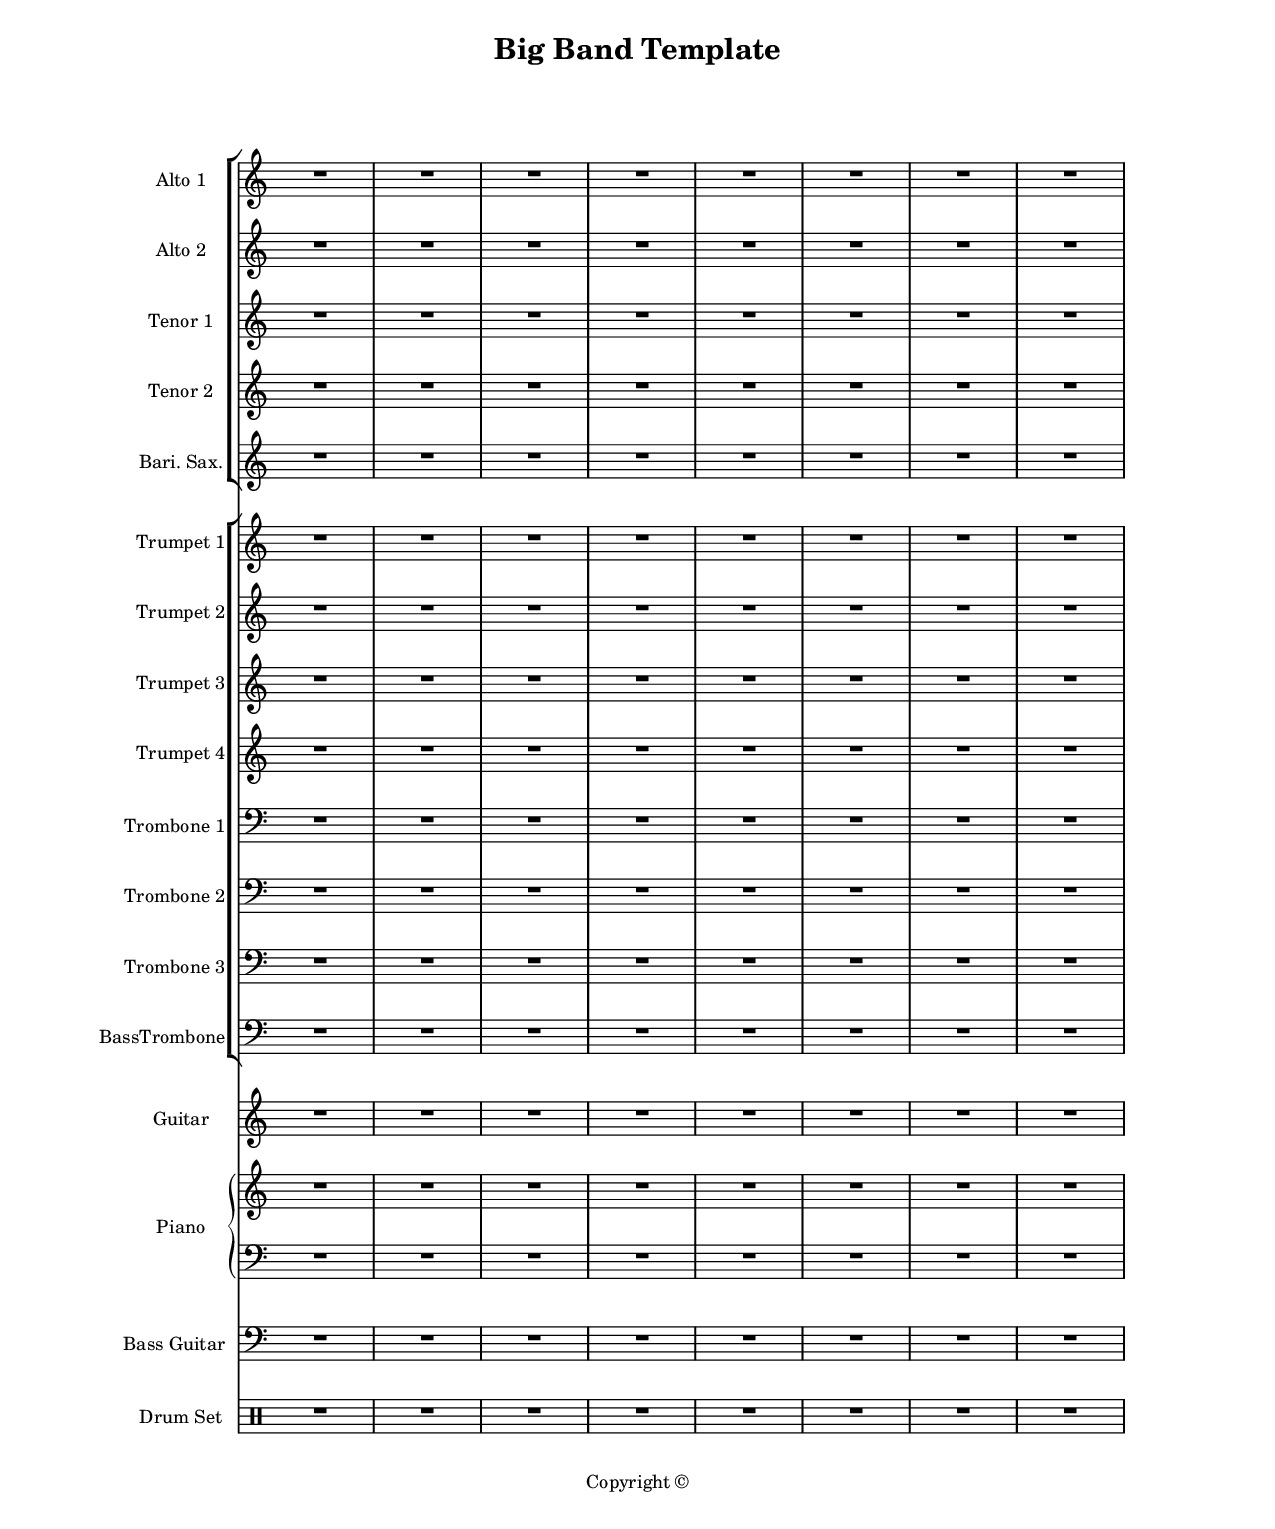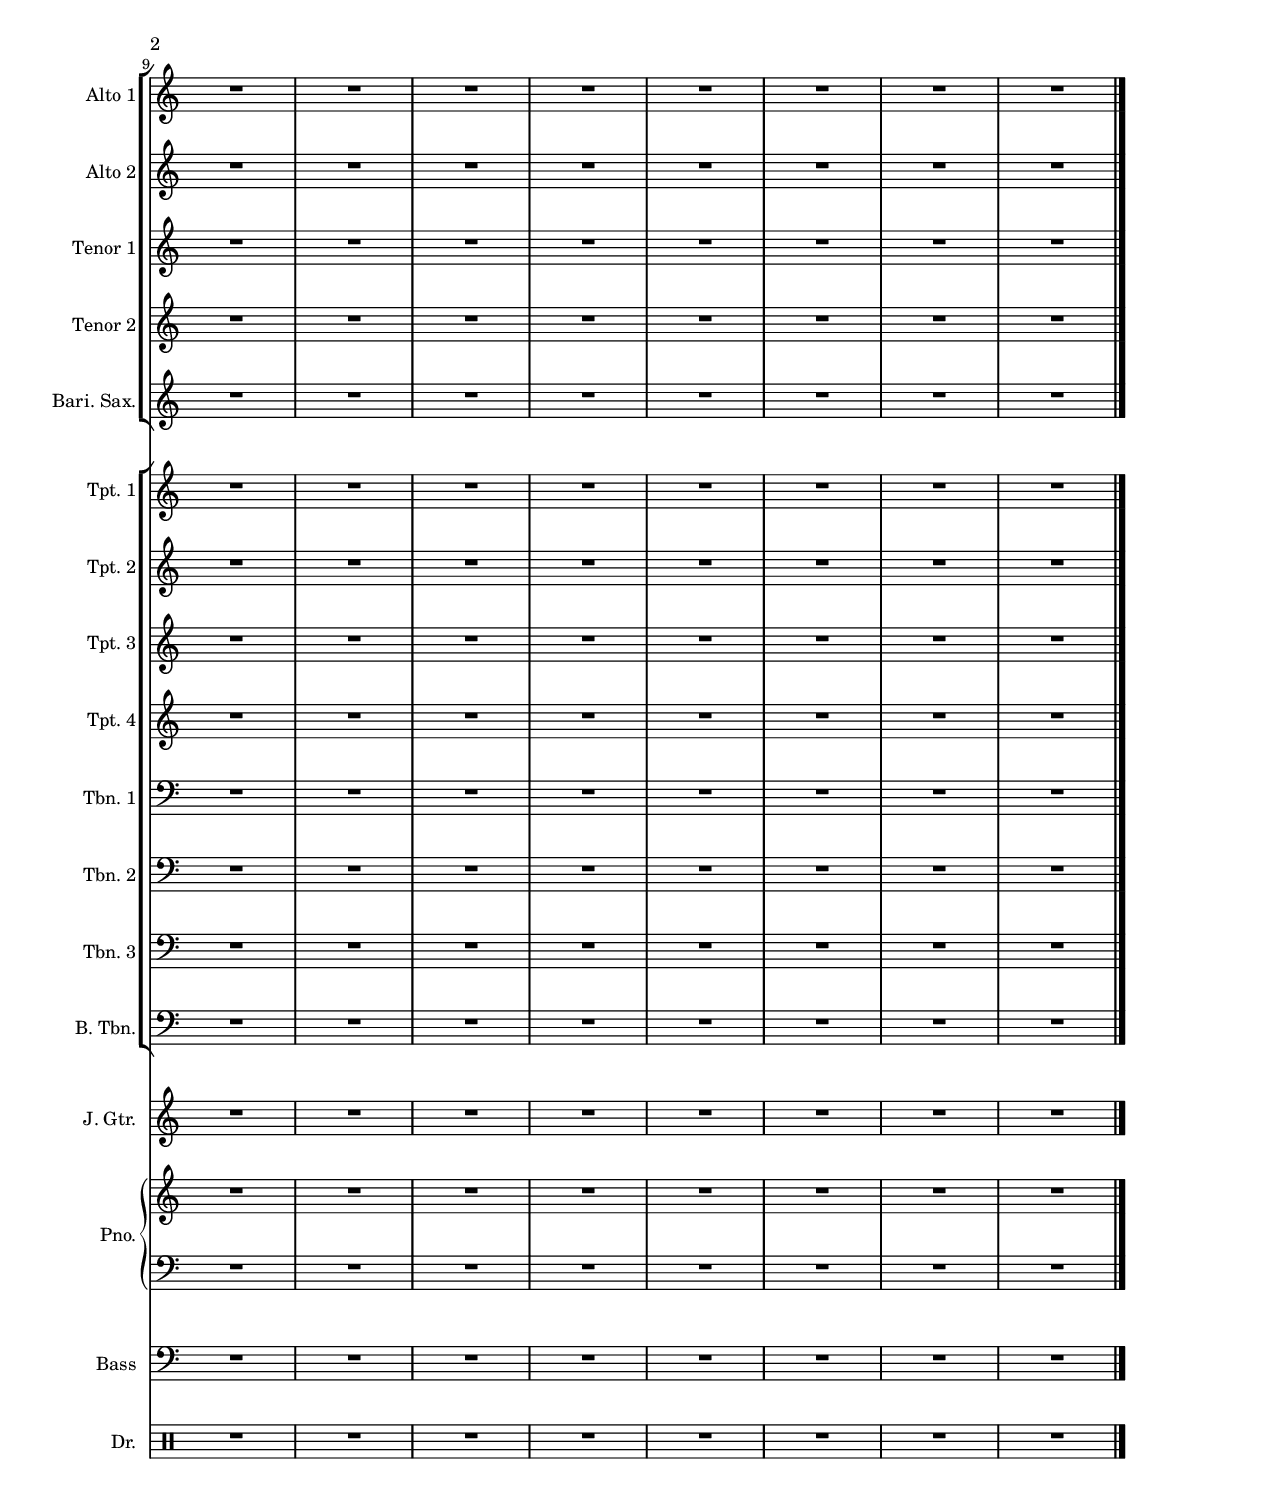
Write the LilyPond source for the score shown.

\version "2.18.2"
#(set-global-staff-size 16)

\paper {
  #(set-paper-size "letter")
  left-margin = 1\in
  right-margin = 1\in
  top-margin = 0.75\in
  bottom-margin = 0.5\in
  markup-system-spacing = #'((padding . 10))
  last-bottom-spacing = #'((padding . 5))
  ragged-bottom = ##f
  ragged-last = ##f
  ragged-last-bottom = ##f
  ragged-right = ##f
}

\header {
  title = "Big Band Template"
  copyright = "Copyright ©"
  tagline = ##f
}

scoreBreaks = {
  \repeat unfold 2 { s1*8 \break } \bar "|."
}

altoIMusic = {
  \clef treble
  R1*16
}

altoIIMusic = {
  \clef treble
  R1*16
}

tenorIMusic = {
  \clef treble
  R1*16
}

tenorIIMusic = {
  \clef treble
  R1*16
}

bariSaxMusic = {
  \clef treble
  R1*16
}

trumpetIMusic = {
  \clef treble
  R1*16
}

trumpetIIMusic = {
  \clef treble
  R1*16
}

trumpetIIIMusic = {
  \clef treble
  R1*16
}

trumpetIVMusic = {
  \clef treble
  R1*16
}

tromboneIMusic = {
  \clef bass
  R1*16
}

tromboneIIMusic = {
  \clef bass
  R1*16
}

tromboneIIIMusic = {
  \clef bass
  R1*16
}

bassTromboneMusic = {
  \clef bass
  R1*16
}

guitarMusic = {
  \clef treble
  R1*16
}

pianoRHMusic = {
  \clef treble
  R1*16
}

pianoDynamics = {

}

pianoLHMusic = {
  \clef bass
  R1*16
}

bassGuitarMusic = {
  \clef bass
  R1*16
}

drumSetMusic = {
  \clef percussion
  R1*16
}

\score {
  <<
    \new StaffGroup = "saxophones" <<
      \new Staff \with {
        instrumentName = "Alto 1"
        shortInstrumentName = "Alto 1"
      }<<
        \scoreBreaks
        \altoIMusic
      >>
      \new Staff \with {
        instrumentName = "Alto 2"
        shortInstrumentName = "Alto 2"
      } \altoIIMusic
      \new Staff \with {
        instrumentName = "Tenor 1"
        shortInstrumentName = "Tenor 1"
      } \tenorIMusic
      \new Staff \with {
        instrumentName = "Tenor 2"
        shortInstrumentName = "Tenor 2"
      } \tenorIIMusic
      \new Staff \with {
        instrumentName = "Bari. Sax."
        shortInstrumentName = "Bari. Sax."
      } \bariSaxMusic
    >>
    \new StaffGroup = "horns" <<
      \new Staff \with {
        instrumentName = "Trumpet 1"
        shortInstrumentName = "Tpt. 1"
      } \trumpetIMusic
      \new Staff \with {
        instrumentName = "Trumpet 2"
        shortInstrumentName = "Tpt. 2"
      } \trumpetIIMusic
      \new Staff \with {
        instrumentName = "Trumpet 3"
        shortInstrumentName = "Tpt. 3"
      } \trumpetIIIMusic
      \new Staff \with {
        instrumentName = "Trumpet 4"
        shortInstrumentName = "Tpt. 4"
      } \trumpetIVMusic
      \new Staff \with {
        instrumentName = "Trombone 1"
        shortInstrumentName = "Tbn. 1"
      } \tromboneIMusic
      \new Staff \with {
        instrumentName = "Trombone 2"
        shortInstrumentName = "Tbn. 2"
      } \tromboneIIMusic
      \new Staff \with {
        instrumentName = "Trombone 3"
        shortInstrumentName = "Tbn. 3"
      } \tromboneIIIMusic
      \new Staff \with {
        instrumentName = "BassTrombone"
        shortInstrumentName = "B. Tbn."
      } \bassTromboneMusic
    >>
    \new Staff \with {
      instrumentName = "Guitar"
      shortInstrumentName = "J. Gtr."
    } \guitarMusic
    \new PianoStaff \with {
      instrumentName = "Piano"
      shortInstrumentName = "Pno."
    }<<
      \new Staff = "rh" \pianoRHMusic
      \new Dynamics \pianoDynamics
      \new Staff = "lh" \pianoLHMusic
    >>
    \new Staff \with {
      instrumentName = "Bass Guitar"
      shortInstrumentName = "Bass"
    } \bassGuitarMusic
    \new DrumStaff \with {
        instrumentName = "Drum Set"
        shortInstrumentName = "Dr."
    }\drumSetMusic
  >>
  \layout {
    \omit Staff.TimeSignature
  }
  %\midi {}  % uncomment for midi output
}